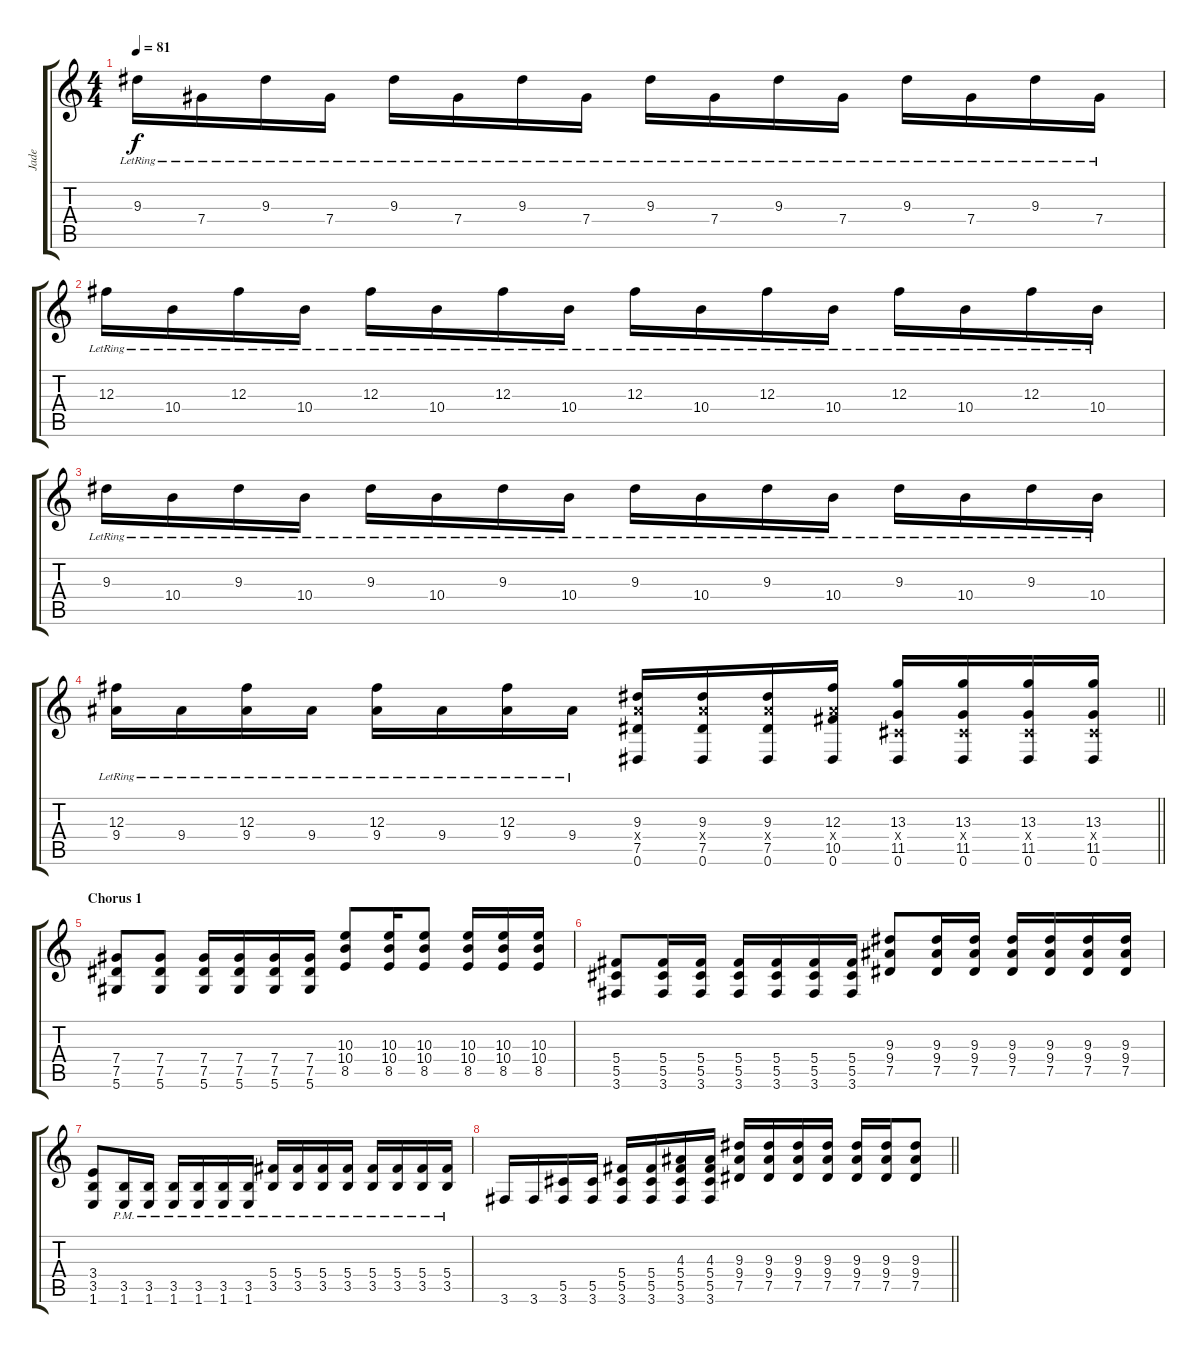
\track ("Jade " "Jade ") {instrument overdrivenguitar}
\staff {score tabs}
\tuning (Eb4 Bb3 Gb3 Db3 Ab2 Eb2) {hide}
\ts (4 4)
\tempo 81
\clef g2
\ks c
9.3{lr}.16{dy f} 7.4{lr}.16 9.3{lr}.16 7.4{lr}.16 9.3{lr}.16 7.4{lr}.16 9.3{lr}.16 7.4{lr}.16 9.3{lr}.16 7.4{lr}.16 9.3{lr}.16 7.4{lr}.16 9.3{lr}.16 7.4{lr}.16 9.3{lr}.16 7.4{lr}.16 |
12.3{lr}.16 10.4{lr}.16 12.3{lr}.16 10.4{lr}.16 12.3{lr}.16 10.4{lr}.16 12.3{lr}.16 10.4{lr}.16 12.3{lr}.16 10.4{lr}.16 12.3{lr}.16 10.4{lr}.16 12.3{lr}.16 10.4{lr}.16 12.3{lr}.16 10.4{lr}.16 |
9.3{lr}.16 10.4{lr}.16 9.3{lr}.16 10.4{lr}.16 9.3{lr}.16 10.4{lr}.16 9.3{lr}.16 10.4{lr}.16 9.3{lr}.16 10.4{lr}.16 9.3{lr}.16 10.4{lr}.16 9.3{lr}.16 10.4{lr}.16 9.3{lr}.16 10.4{lr}.16 |
\barLineRight lightlight
(12.3{lr} 9.4{lr}).16 9.4{lr}.16 (12.3{lr} 9.4{lr}).16 9.4{lr}.16 (12.3{lr} 9.4{lr}).16 9.4{lr}.16 (12.3{lr} 9.4{lr}).16 9.4{lr}.16 (9.3 9.4{x} 7.5 0.6).16 (9.3 9.4{x} 7.5 0.6).16 (9.3 9.4{x} 7.5 0.6).16 (12.3 9.4{x} 10.5 0.6).16 (13.3 0.4{x} 11.5 0.6).16 (13.3 0.4{x} 11.5 0.6).16 (13.3 0.4{x} 11.5 0.6).16 (13.3 0.4{x} 11.5 0.6).16 |
\section ("" "Chorus 1")
(7.4 7.5 5.6).8 (7.4 7.5 5.6).8 (7.4 7.5 5.6).16 (7.4 7.5 5.6).16 (7.4 7.5 5.6).16 (7.4 7.5 5.6).16 (10.3 10.4 8.5).8 (10.3 10.4 8.5).16 (10.3 10.4 8.5).8 (10.3 10.4 8.5).16 (10.3 10.4 8.5).16 (10.3 10.4 8.5).16 |
(5.4 5.5 3.6).8 (5.4 5.5 3.6).16 (5.4 5.5 3.6).16 (5.4 5.5 3.6).16 (5.4 5.5 3.6).16 (5.4 5.5 3.6).16 (5.4 5.5 3.6).16 (9.3 9.4 7.5).8 (9.3 9.4 7.5).16 (9.3 9.4 7.5).16 (9.3 9.4 7.5).16 (9.3 9.4 7.5).16 (9.3 9.4 7.5).16 (9.3 9.4 7.5).16 |
(3.4 3.5 1.6).8 (3.5{pm} 1.6{pm}).16 (3.5{pm} 1.6{pm}).16 (3.5{pm} 1.6{pm}).16 (3.5{pm} 1.6{pm}).16 (3.5{pm} 1.6{pm}).16 (3.5{pm} 1.6{pm}).16 (5.4{pm} 3.5{pm}).16 (5.4{pm} 3.5{pm}).16 (5.4{pm} 3.5{pm}).16 (5.4{pm} 3.5{pm}).16 (5.4{pm} 3.5{pm}).16 (5.4{pm} 3.5{pm}).16 (5.4{pm} 3.5{pm}).16 (5.4{pm} 3.5{pm}).16 |
\barLineRight lightlight
3.6.16 3.6.16 (5.5 3.6).16 (5.5 3.6).16 (5.4 5.5 3.6).16 (5.4 5.5 3.6).16 (4.3 5.4 5.5 3.6).16 (4.3 5.4 5.5 3.6).16 (9.3 9.4 7.5).16 (9.3 9.4 7.5).16 (9.3 9.4 7.5).16 (9.3 9.4 7.5).16 (9.3 9.4 7.5).16 (9.3 9.4 7.5).16 (9.3 9.4 7.5).8
